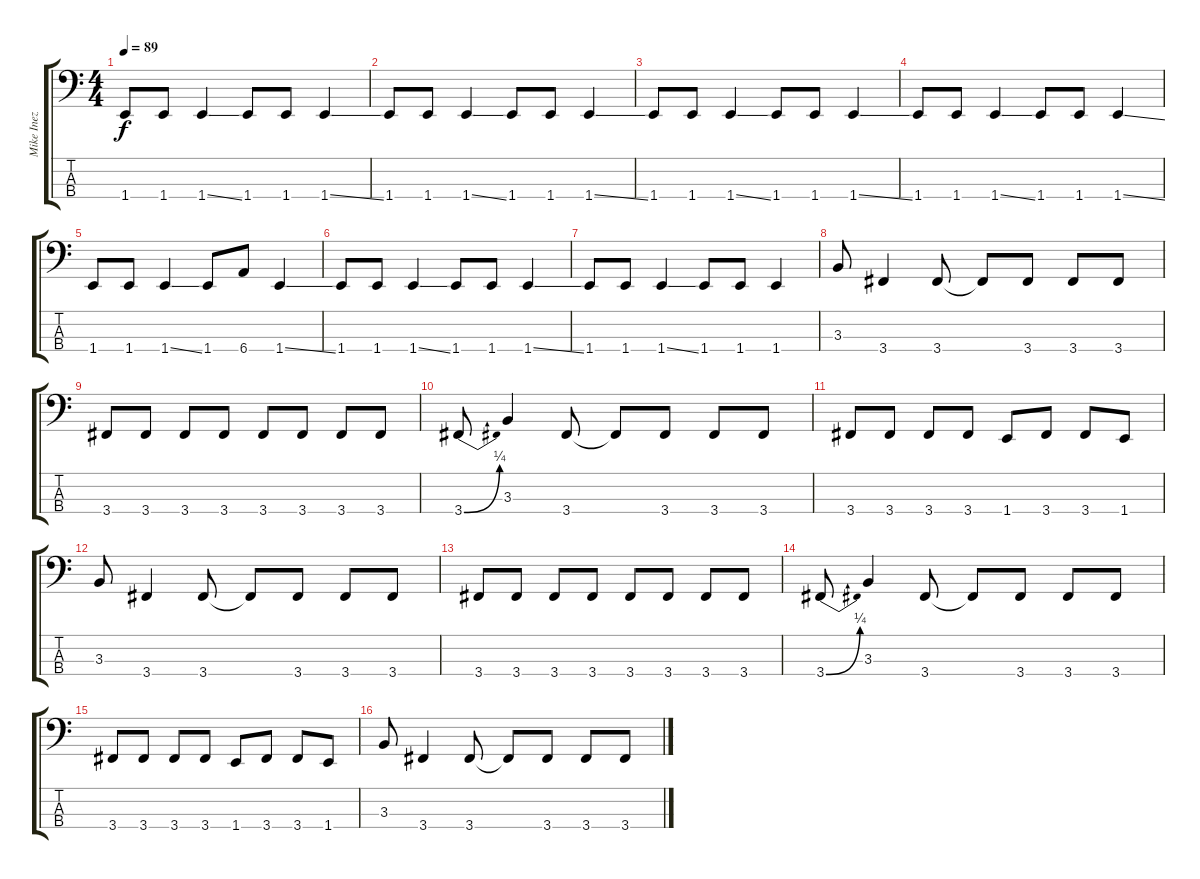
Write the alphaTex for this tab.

\track ("Mike Inez" "Mike Inez") {instrument electricbasspick}
\staff {score tabs}
\tuning (Gb2 Db2 Ab1 Eb1) {hide}
\ts (4 4)
\tempo 89
\clef f4
\ks c
1.4.8{dy f} 1.4.8 1.4{ss}.4 1.4.8 1.4.8 1.4{ss}.4 |
1.4.8 1.4.8 1.4{ss}.4 1.4.8 1.4.8 1.4{ss}.4 |
1.4.8 1.4.8 1.4{ss}.4 1.4.8 1.4.8 1.4{ss}.4 |
1.4.8 1.4.8 1.4{ss}.4 1.4.8 1.4.8 1.4{ss}.4 |
1.4.8 1.4.8 1.4{ss}.4 1.4.8 6.4.8 1.4{ss}.4 |
1.4.8 1.4.8 1.4{ss}.4 1.4.8 1.4.8 1.4{ss}.4 |
1.4.8 1.4.8 1.4{ss}.4 1.4.8 1.4.8 1.4.4 |
3.3.8 3.4.4 3.4.8 3.4{t}.8 3.4.8 3.4.8 3.4.8 |
3.4.8 3.4.8 3.4.8 3.4.8 3.4.8 3.4.8 3.4.8 3.4.8 |
3.4{be (bend 0 0 60 1)}.8 3.3.4 3.4.8 3.4{t}.8 3.4.8 3.4.8 3.4.8 |
3.4.8 3.4.8 3.4.8 3.4.8 1.4.8 3.4.8 3.4.8 1.4.8 |
3.3.8 3.4.4 3.4.8 3.4{t}.8 3.4.8 3.4.8 3.4.8 |
3.4.8 3.4.8 3.4.8 3.4.8 3.4.8 3.4.8 3.4.8 3.4.8 |
3.4{be (bend 0 0 60 1)}.8 3.3.4 3.4.8 3.4{t}.8 3.4.8 3.4.8 3.4.8 |
3.4.8 3.4.8 3.4.8 3.4.8 1.4.8 3.4.8 3.4.8 1.4.8 |
3.3.8 3.4.4 3.4.8 3.4{t}.8 3.4.8 3.4.8 3.4.8
